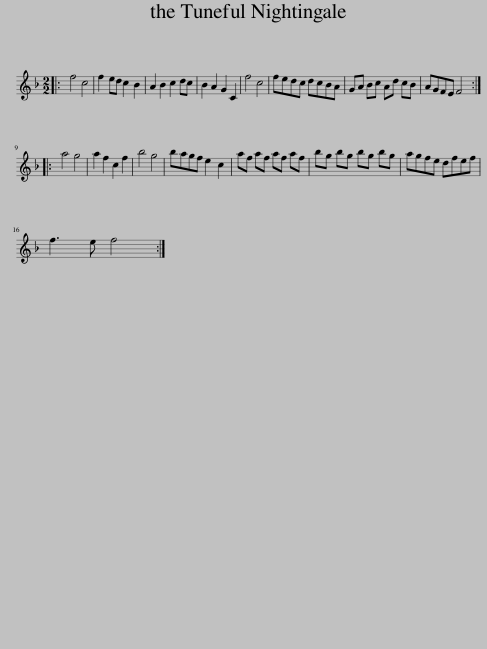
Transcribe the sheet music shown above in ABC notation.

X:1
L:1/8
M:2/2
I:linebreak $
K:F
V:1 treble
V:1
|: f4 c4 | f2 ed c2 B2 | A2 B2 c2 dc | B2 A2 G2 C2 | f4 c4 | %5
 fedc dcBA | GA Bc Ad cB | AGFE F4 ::$ a4 g4 | a2 f2 c2 f2 | %10
 b4 g4 | bagf e2 c2 | af af af af | bg bg bg bg | agfe dfef |$ %15
 f3 e f4 :| %16
